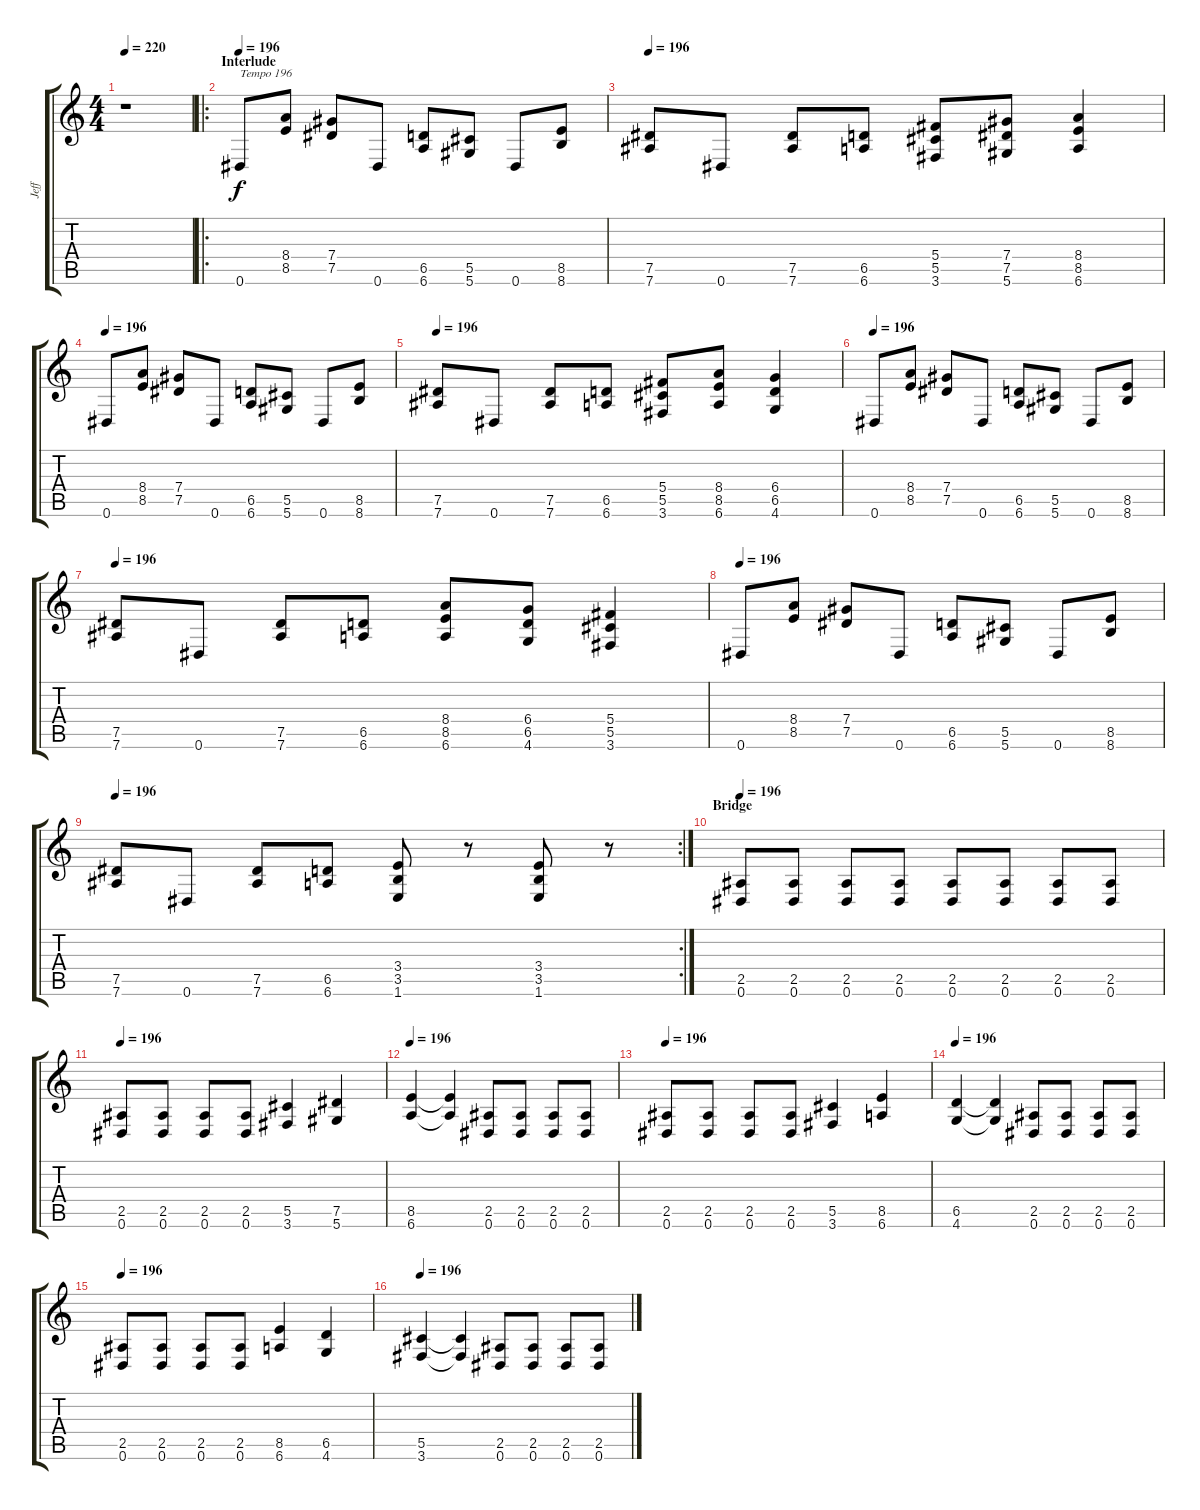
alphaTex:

\track ("Jeff" "Jeff") {instrument distortionguitar}
\staff {score tabs}
\tuning (Eb4 Bb3 Gb3 Db3 Ab2 Eb2) {hide}
\ts (4 4)
\tempo 220
\clef g2
\ks c
r.1{dy f} |
\ro
\section ("" "Interlude")
\tempo 196
0.6.8{txt "Tempo 196"} (8.4 8.5).8 (7.4 7.5).8 0.6.8 (6.5 6.6).8 (5.5 5.6).8 0.6.8 (8.5 8.6).8 |
\tempo 196
(7.5 7.6).8 0.6.8 (7.5 7.6).8 (6.5 6.6).8 (5.4 5.5 3.6).8 (7.4 7.5 5.6).8 (8.4 8.5 6.6).4 |
\tempo 196
0.6.8 (8.4 8.5).8 (7.4 7.5).8 0.6.8 (6.5 6.6).8 (5.5 5.6).8 0.6.8 (8.5 8.6).8 |
\tempo 196
(7.5 7.6).8 0.6.8 (7.5 7.6).8 (6.5 6.6).8 (5.4 5.5 3.6).8 (8.4 8.5 6.6).8 (6.4 6.5 4.6).4 |
\tempo 196
0.6.8 (8.4 8.5).8 (7.4 7.5).8 0.6.8 (6.5 6.6).8 (5.5 5.6).8 0.6.8 (8.5 8.6).8 |
\tempo 196
(7.5 7.6).8 0.6.8 (7.5 7.6).8 (6.5 6.6).8 (8.4 8.5 6.6).8 (6.4 6.5 4.6).8 (5.4 5.5 3.6).4 |
\tempo 196
0.6.8 (8.4 8.5).8 (7.4 7.5).8 0.6.8 (6.5 6.6).8 (5.5 5.6).8 0.6.8 (8.5 8.6).8 |
\rc 2
\tempo 196
(7.5 7.6).8 0.6.8 (7.5 7.6).8 (6.5 6.6).8 (3.4 3.5 1.6).8 r.8 (3.4 3.5 1.6).8 r.8 |
\section ("" "Bridge")
\tempo 196
(2.5 0.6).8 (2.5 0.6).8 (2.5 0.6).8 (2.5 0.6).8 (2.5 0.6).8 (2.5 0.6).8 (2.5 0.6).8 (2.5 0.6).8 |
\tempo 196
(2.5 0.6).8 (2.5 0.6).8 (2.5 0.6).8 (2.5 0.6).8 (5.5 3.6).4 (7.5 5.6).4 |
\tempo 196
(8.5 6.6).4 (8.5{t} 6.6{t}).4 (2.5 0.6).8 (2.5 0.6).8 (2.5 0.6).8 (2.5 0.6).8 |
\tempo 196
(2.5 0.6).8 (2.5 0.6).8 (2.5 0.6).8 (2.5 0.6).8 (5.5 3.6).4 (8.5 6.6).4 |
\tempo 196
(6.5 4.6).4 (6.5{t} 4.6{t}).4 (2.5 0.6).8 (2.5 0.6).8 (2.5 0.6).8 (2.5 0.6).8 |
\tempo 196
(2.5 0.6).8 (2.5 0.6).8 (2.5 0.6).8 (2.5 0.6).8 (8.5 6.6).4 (6.5 4.6).4 |
\tempo 196
(5.5 3.6).4 (5.5{t} 3.6{t}).4 (2.5 0.6).8 (2.5 0.6).8 (2.5 0.6).8 (2.5 0.6).8
